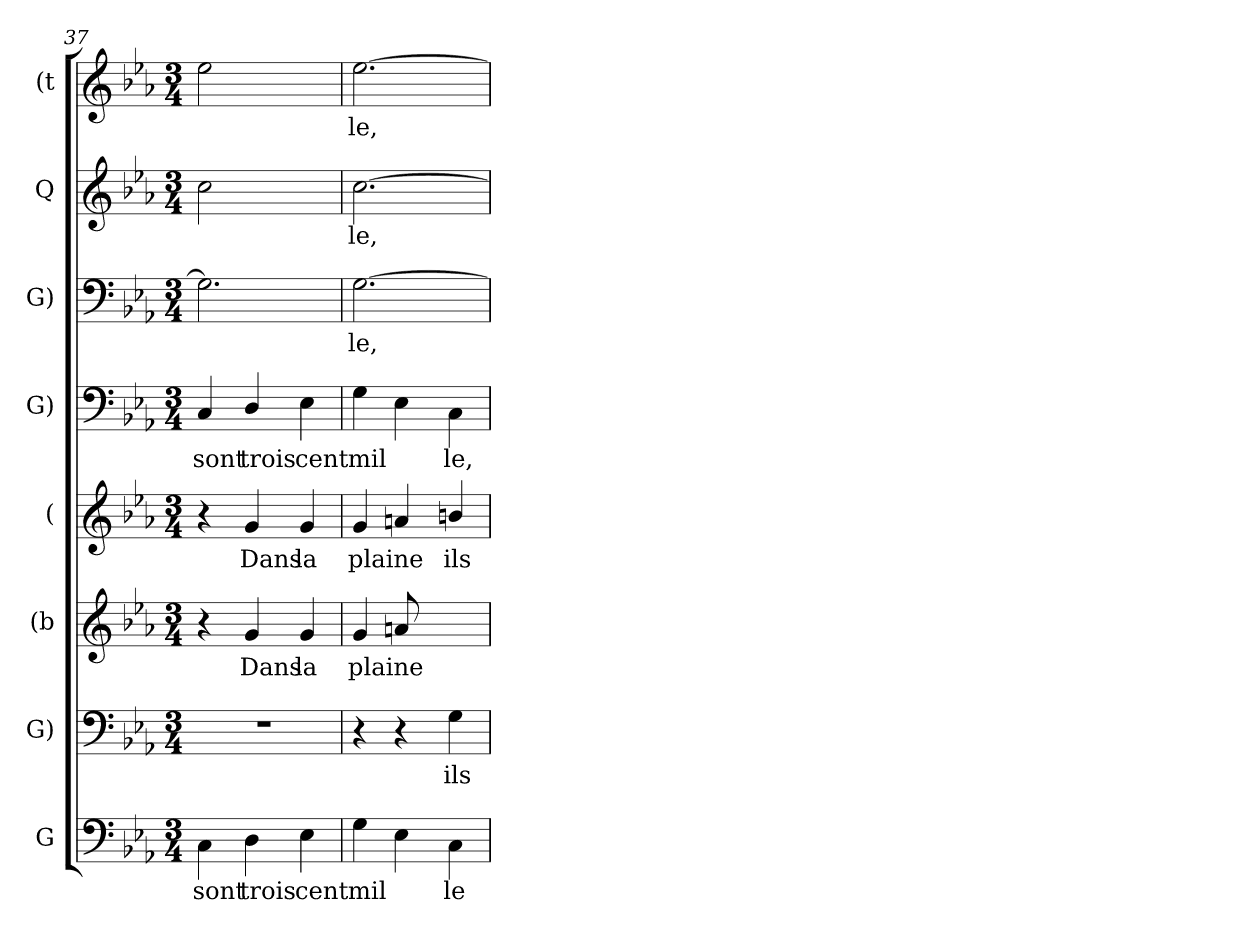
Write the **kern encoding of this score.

**kern	**text	**kern	**text	**kern	**text	**kern	**text	**kern	**text	**kern	**text	**kern	**text	**kern	**text
*part8	*part8	*part7	*part7	*part6	*part6	*part5	*part5	*part4	*part4	*part3	*part3	*part2	*part2	*part1	*part1
*staff8	*staff8	*staff7	*staff7	*staff6	*staff6	*staff5	*staff5	*staff4	*staff4	*staff3	*staff3	*staff2	*staff2	*staff1	*staff1
*I"G	*	*I"G)	*	*I"(b	*	*I"(	*	*I"G)	*	*I"G)	*	*I"Q	*	*I"(t	*
*clefF4	*	*clefF4	*	*clefG2	*	*clefG2	*	*clefF4	*	*clefF4	*	*clefG2	*	*clefG2	*
*k[b-e-a-]	*	*k[b-e-a-]	*	*k[b-e-a-]	*	*k[b-e-a-]	*	*k[b-e-a-]	*	*k[b-e-a-]	*	*k[b-e-a-]	*	*k[b-e-a-]	*
*M3/4	*	*M3/4	*	*M3/4	*	*M3/4	*	*M3/4	*	*M3/4	*	*M3/4	*	*M3/4	*
=37	=37	=37	=37	=37	=37	=37	=37	=37	=37	=37	=37	=37	=37	=37	=37
4Ci\	sont	2.r	.	4r	.	4r	.	4Ci/	sont	2.Gi\]	.	2cci\	.	2ee-i\	.
4Di\	trois	.	.	4gi/	Dans	4gi/	Dans	4Di/	trois	.	.	.	.	.	.
4E-i\	cent	.	.	4gi/	la	4gi/	la	4E-i\	cent	.	.	4ryy	.	4ryy	.
=38	=38	=38	=38	=38	=38	=38	=38	=38	=38	=38	=38	=38	=38	=38	=38
4Gi\	mil	4r	.	4gi/	plaine	4gi/	plaine	4Gi\	mil	[2.Gi\	le,	[2.cci\	le,	[2.ee-i\	le,
4E-i\	--	4r	.	8ani/	.	4ani/	.	4E-i\	--	.	.	.	.	.	.
.	.	.	.	4.ryy	.	.	.	.	.	.	.	.	.	.	.
4Ci\	le	4Gi\	ils	.	.	4bni/	ils	4Ci\	le,	.	.	.	.	.	.
=	=	=	=	=	=	=	=	=	=	=	=	=	=	=	=
*-	*-	*-	*-	*-	*-	*-	*-	*-	*-	*-	*-	*-	*-	*-	*-
